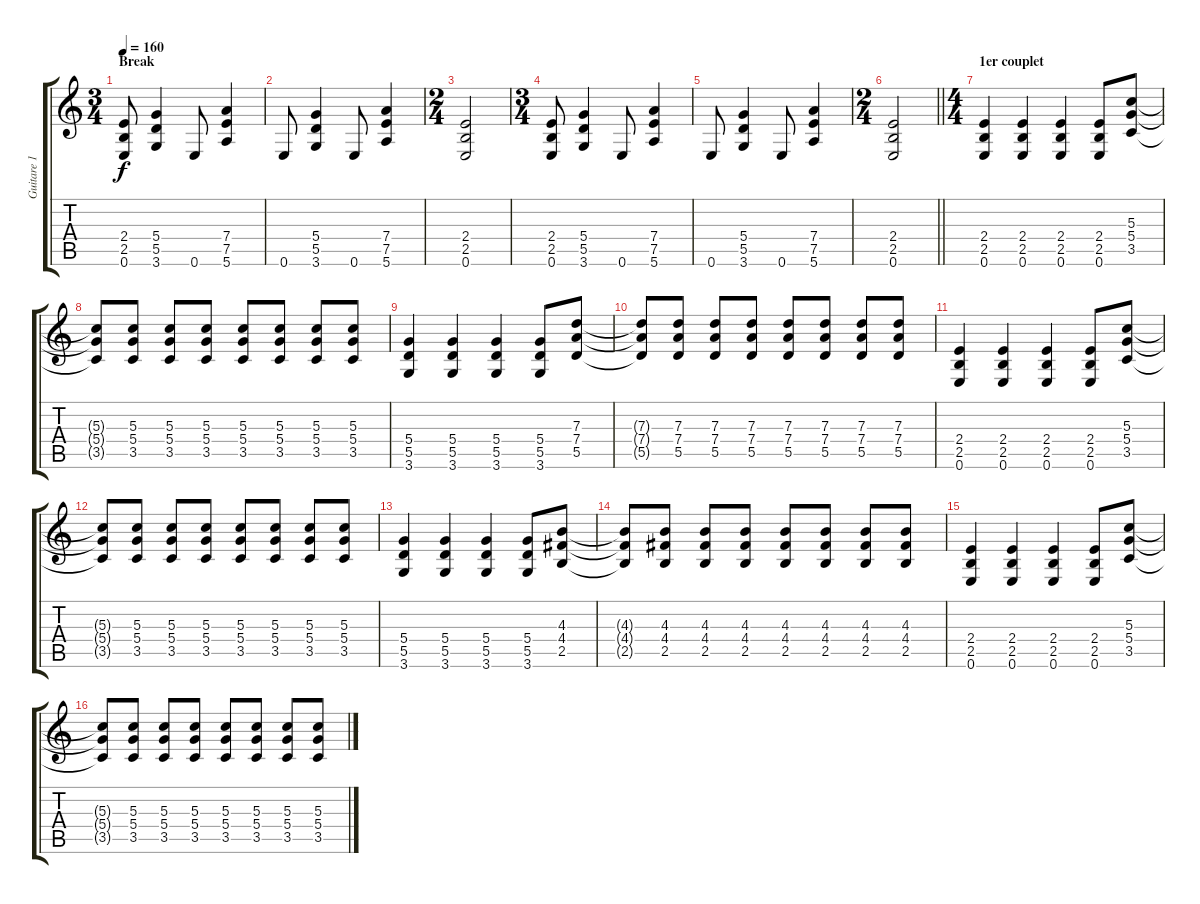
\track ("Guitare 1" "Guitare 1") {instrument distortionguitar}
\staff {score tabs}
\tuning (E4 B3 G3 D3 A2 E2) {hide}
\ts (3 4)
\section ("" "Break")
\tempo 160
\clef g2
\ks c
(2.4 2.5 0.6).8{dy f volume 13 instrument overdrivenguitar} (5.4 5.5 3.6).4 0.6.8 (7.4 7.5 5.6).4 |
0.6.8 (5.4 5.5 3.6).4 0.6.8 (7.4 7.5 5.6).4 |
\ts (2 4)
(2.4 2.5 0.6).2 |
\ts (3 4)
(2.4 2.5 0.6).8 (5.4 5.5 3.6).4 0.6.8 (7.4 7.5 5.6).4 |
0.6.8 (5.4 5.5 3.6).4 0.6.8 (7.4 7.5 5.6).4 |
\ts (2 4)
\barLineRight lightlight
(2.4 2.5 0.6).2 |
\ts (4 4)
\section ("" "1er couplet")
(2.4 2.5 0.6).4{volume 10 instrument distortionguitar} (2.4 2.5 0.6).4 (2.4 2.5 0.6).4 (2.4 2.5 0.6).8 (5.3 5.4 3.5).8 |
(5.3{t} 5.4{t} 3.5{t}).8 (5.3 5.4 3.5).8 (5.3 5.4 3.5).8 (5.3 5.4 3.5).8 (5.3 5.4 3.5).8 (5.3 5.4 3.5).8 (5.3 5.4 3.5).8 (5.3 5.4 3.5).8 |
(5.4 5.5 3.6).4 (5.4 5.5 3.6).4 (5.4 5.5 3.6).4 (5.4 5.5 3.6).8 (7.3 7.4 5.5).8 |
(7.3{t} 7.4{t} 5.5{t}).8 (7.3 7.4 5.5).8 (7.3 7.4 5.5).8 (7.3 7.4 5.5).8 (7.3 7.4 5.5).8 (7.3 7.4 5.5).8 (7.3 7.4 5.5).8 (7.3 7.4 5.5).8 |
(2.4 2.5 0.6).4 (2.4 2.5 0.6).4 (2.4 2.5 0.6).4 (2.4 2.5 0.6).8 (5.3 5.4 3.5).8 |
(5.3{t} 5.4{t} 3.5{t}).8 (5.3 5.4 3.5).8 (5.3 5.4 3.5).8 (5.3 5.4 3.5).8 (5.3 5.4 3.5).8 (5.3 5.4 3.5).8 (5.3 5.4 3.5).8 (5.3 5.4 3.5).8 |
(5.4 5.5 3.6).4 (5.4 5.5 3.6).4 (5.4 5.5 3.6).4 (5.4 5.5 3.6).8 (4.3 4.4 2.5).8 |
(4.3{t} 4.4{t} 2.5{t}).8 (4.3 4.4 2.5).8 (4.3 4.4 2.5).8 (4.3 4.4 2.5).8 (4.3 4.4 2.5).8 (4.3 4.4 2.5).8 (4.3 4.4 2.5).8 (4.3 4.4 2.5).8 |
(2.4 2.5 0.6).4 (2.4 2.5 0.6).4 (2.4 2.5 0.6).4 (2.4 2.5 0.6).8 (5.3 5.4 3.5).8 |
(5.3{t} 5.4{t} 3.5{t}).8 (5.3 5.4 3.5).8 (5.3 5.4 3.5).8 (5.3 5.4 3.5).8 (5.3 5.4 3.5).8 (5.3 5.4 3.5).8 (5.3 5.4 3.5).8 (5.3 5.4 3.5).8
